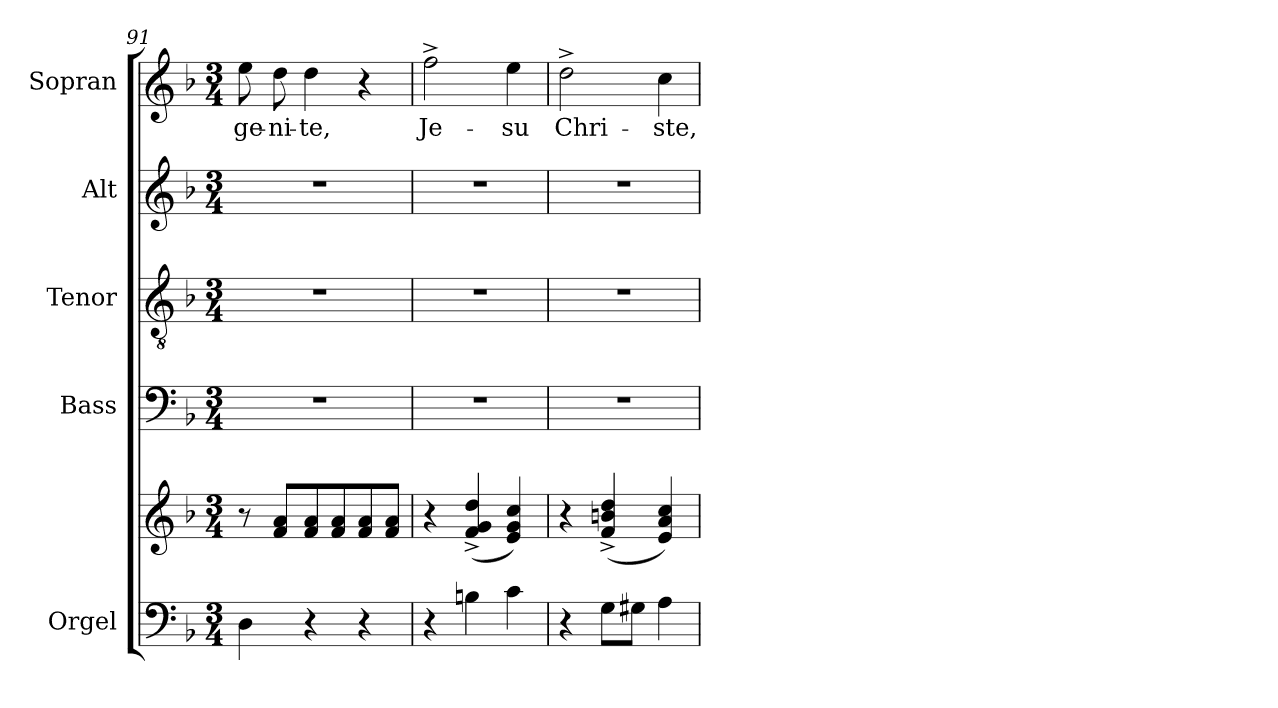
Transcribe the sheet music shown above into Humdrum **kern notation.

**kern	**kern	**kern	**kern	**kern	**kern	**text
*part5	*part5	*part4	*part3	*part2	*part1	*part1
*staff6	*staff5	*staff4	*staff3	*staff2	*staff1	*staff1
*I"Orgel	*	*I"Bass	*I"Tenor	*I"Alt	*I"Sopran	*
*I'Org.	*	*I'B.	*I'T.	*I'A.	*I'S.	*
!!LO:PB:g=z
*clefF4	*clefG2	*clefF4	*clefGv2	*clefG2	*clefG2	*
*k[b-]	*k[b-]	*k[b-]	*k[b-]	*k[b-]	*k[b-]	*
*F:	*F:	*F:	*F:	*F:	*F:	*
*M3/4	*M3/4	*M3/4	*M3/4	*M3/4	*M3/4	*
=91	=91	=91	=91	=91	=91	=91
!	!	!	!	!	!	!LO:LY:b
4D\	8r	2.r	2.r	2.r	8ee\	-ge-
!	!	!	!	!	!	!LO:LY:b
.	8f/ 8a/L	.	.	.	8dd\	-ni-
!	!	!	!	!	!	!LO:LY:b
4r	8f/ 8a/	.	.	.	4dd\	-te,
.	8f/ 8a/	.	.	.	.	.
4r	8f/ 8a/	.	.	.	4r	.
.	8f/ 8a/J	.	.	.	.	.
=92	=92	=92	=92	=92	=92	=92
!	!	!	!	!	!	!LO:LY:b
4r	4r	2.r	2.r	2.r	2ff^>\	Je-
4Bn\	(<4f/^< 4g/^< 4dd/^<	.	.	.	.	.
!	!	!	!	!	!	!LO:LY:b
4c\	4e/ 4g/ 4cc/)	.	.	.	4ee\	-su
=93	=93	=93	=93	=93	=93	=93
!	!	!	!	!	!	!LO:LY:b
4r	4r	2.r	2.r	2.r	2dd^>\	Chri-
8G\L	(<4f/^< 4bn/^< 4dd/^<	.	.	.	.	.
8G#X\J	.	.	.	.	.	.
!	!	!	!	!	!	!LO:LY:b
4A\	4e/ 4a/ 4cc/)	.	.	.	4cc\	-ste,
=	=	=	=	=	=	=
*-	*-	*-	*-	*-	*-	*-
